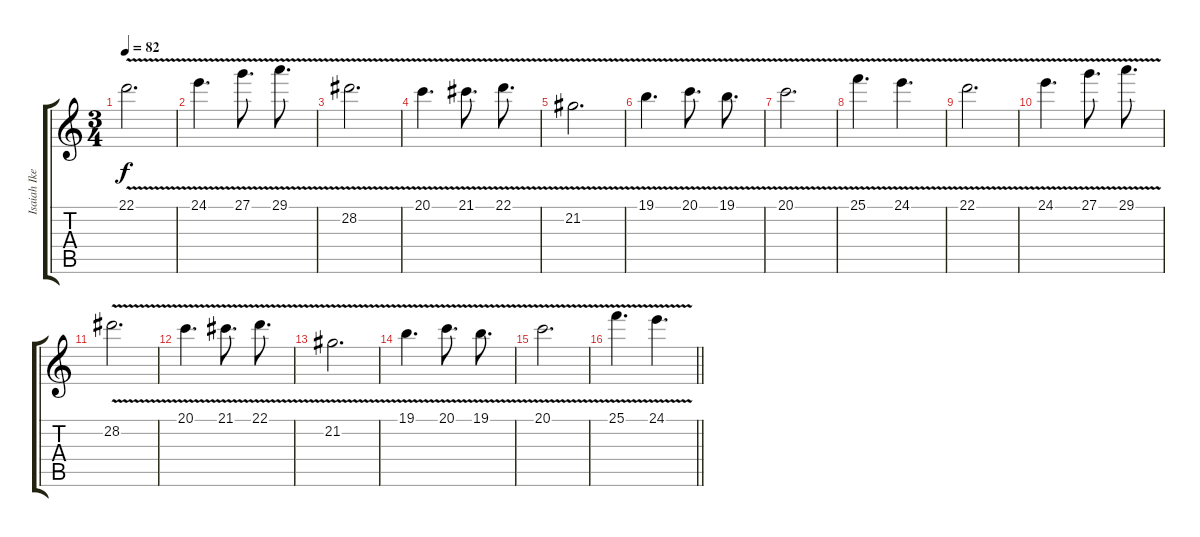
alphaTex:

\track ("Isaiah Ikey Owens" "Isaiah Ike") {instrument pad4choir}
\staff {score tabs}
\tuning (E4 B3 G3 D3 A2 E2) {hide}
\ts (3 4)
\tempo 82
\clef g2
\ks c
22.1{v}.2{d dy f} |
24.1{v}.4{d} 27.1{v}.8{d} 29.1{v}.8{d} |
28.2{v}.2{d} |
20.1{v}.4{d} 21.1{v}.8{d} 22.1{v}.8{d} |
21.2{v}.2{d} |
19.1{v}.4{d} 20.1{v}.8{d} 19.1{v}.8{d} |
20.1{v}.2{d} |
25.1{v}.4{d} 24.1{v}.4{d} |
22.1{v}.2{d} |
24.1{v}.4{d} 27.1{v}.8{d} 29.1{v}.8{d} |
28.2{v}.2{d} |
20.1{v}.4{d} 21.1{v}.8{d} 22.1{v}.8{d} |
21.2{v}.2{d} |
19.1{v}.4{d} 20.1{v}.8{d} 19.1{v}.8{d} |
20.1{v}.2{d} |
\barLineRight lightlight
25.1{v}.4{d} 24.1{v}.4{d}
